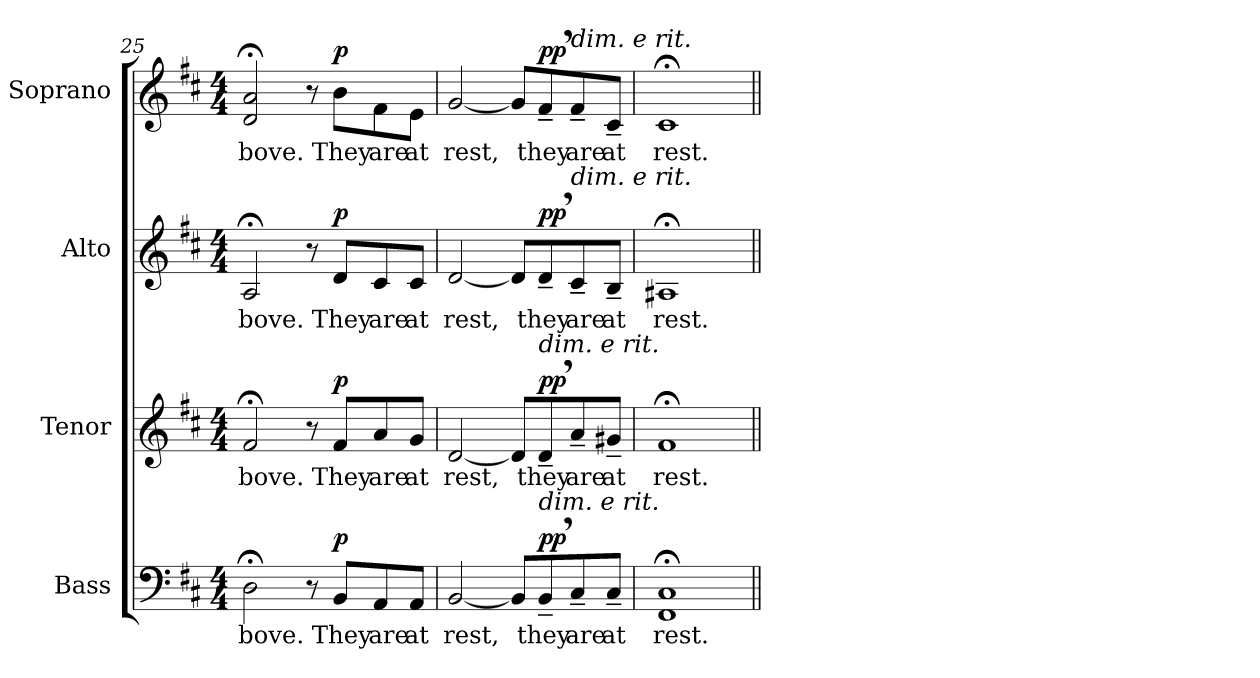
**kern	**text	**dynam	**kern	**text	**dynam	**kern	**text	**dynam	**kern	**text	**dynam
*part4	*part4	*part4	*part3	*part3	*part3	*part2	*part2	*part2	*part1	*part1	*part1
*staff4	*staff4	*staff4	*staff3	*staff3	*staff3	*staff2	*staff2	*staff2	*staff1	*staff1	*staff1
*I"Bass	*	*	*I"Tenor	*	*	*I"Alto	*	*	*I"Soprano	*	*
*I'B	*	*	*I'T	*	*	*I'A	*	*	*I'S	*	*
!!LO:PB:g=z
*clefF4	*	*	*clefG2	*	*	*clefG2	*	*	*clefG2	*	*
*	*	*	*ITrd7c12	*	*	*	*	*	*	*	*
*k[f#c#]	*	*	*k[f#c#]	*	*	*k[f#c#]	*	*	*k[f#c#]	*	*
*D:	*	*	*D:	*	*	*D:	*	*	*D:	*	*
*M4/4	*	*	*M4/4	*	*	*M4/4	*	*	*M4/4	*	*
=25	=25	=25	=25	=25	=25	=25	=25	=25	=25	=25	=25
!	!LO:LY:b	!	!	!LO:LY:b	!	!	!LO:LY:b	!	!	!LO:LY:b	!
2D;<\	-bove.	.	2F#;</	-bove.	.	2A;</	-bove.	.	2d/;< 2a/;<	-bove.	.
8r	.	.	8r	.	.	8r	.	.	8r	.	.
!	!LO:LY:b	!LO:DY:b	!	!LO:LY:b	!LO:DY:b	!	!LO:LY:b	!LO:DY:b	!	!LO:LY:b	!LO:DY:b
8BB/L	They	p	8F#/L	They	p	8d/L	They	p	8b\L	They	p
!	!LO:LY:b	!	!	!LO:LY:b	!	!	!LO:LY:b	!	!	!LO:LY:b	!
8AA/	are	.	8A/	are	.	8c#/	are	.	8f#\	are	.
!	!LO:LY:b	!	!	!LO:LY:b	!	!	!LO:LY:b	!	!	!LO:LY:b	!
8AA/J	at	.	8G/J	at	.	8c#/J	at	.	8e\J	at	.
=26	=26	=26	=26	=26	=26	=26	=26	=26	=26	=26	=26
!	!LO:LY:b	!	!	!LO:LY:b	!	!	!LO:LY:b	!	!	!LO:LY:b	!
[2BB/	rest,	.	[2D/	rest,	.	[2d/	rest,	.	[2g/	rest,	.
8BB/L]	.	.	8D/L]	.	.	8d/L]	.	.	8g/L]	.	.
!	!	!	!LO:TX:a:i:t=dim. e rit.	!	!	!	!	!	!	!	!
!LO:TX:a:i:t=dim. e rit.	!	!	!	!	!	!	!	!	!	!	!
!	!LO:LY:b	!LO:DY:b	!	!LO:LY:b	!LO:DY:b	!	!LO:LY:b	!LO:DY:b	!	!LO:LY:b	!LO:DY:b
8BB~,/	they	pp	8D~,/	they	pp	8d~,/	they	pp	8f#~,/	they	pp
!	!	!	!	!	!	!	!	!	!LO:TX:a:i:t=dim. e rit.	!	!
!	!	!	!	!	!	!LO:TX:a:i:t=dim. e rit.	!	!	!	!	!
!	!LO:LY:b	!	!	!LO:LY:b	!	!	!LO:LY:b	!	!	!LO:LY:b	!
8C#~/	are	.	8A~/	are	.	8c#~/	are	.	8f#~/	are	.
!	!LO:LY:b	!	!	!LO:LY:b	!	!	!LO:LY:b	!	!	!LO:LY:b	!
8C#~/J	at	.	8G#X~/J	at	.	8B~/J	at	.	8c#~/J	at	.
=27	=27	=27	=27	=27	=27	=27	=27	=27	=27	=27	=27
!	!LO:LY:b	!	!	!LO:LY:b	!	!	!LO:LY:b	!	!	!LO:LY:b	!
1FF#;< 1C#;<	rest.	.	1F#;<	rest.	.	1A#X;<	rest.	.	1c#;<	rest.	.
=||	=||	=||	=||	=||	=||	=||	=||	=||	=||	=||	=||
*-	*-	*-	*-	*-	*-	*-	*-	*-	*-	*-	*-
